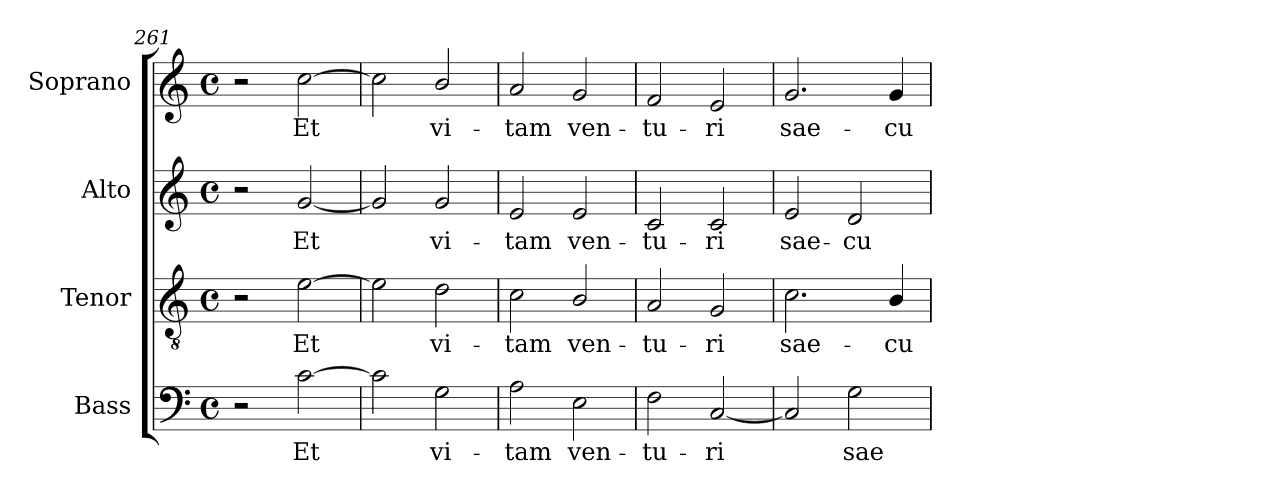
**kern	**text	**kern	**text	**kern	**text	**kern	**text
*part4	*part4	*part3	*part3	*part2	*part2	*part1	*part1
*staff4	*staff4	*staff3	*staff3	*staff2	*staff2	*staff1	*staff1
*I"Bass	*	*I"Tenor	*	*I"Alto	*	*I"Soprano	*
*I'B.	*	*I'T.	*	*I'A.	*	*I'S.	*
*clefF4	*	*clefGv2	*	*clefG2	*	*clefG2	*
*	*	*ITrd7c12	*	*	*	*	*
*k[]	*	*k[]	*	*k[]	*	*k[]	*
*C:	*	*C:	*	*C:	*	*C:	*
*M4/4	*	*M4/4	*	*M4/4	*	*M4/4	*
*met(c)	*	*met(c)	*	*met(c)	*	*met(c)	*
=261	=261	=261	=261	=261	=261	=261	=261
2r	.	2r	.	2r	.	2r	.
!	!LO:LY:b:color=#000000	!	!	!	!	!	!
!	!	!	!LO:LY:b:color=#000000	!	!	!	!
!	!	!	!	!	!LO:LY:b:color=#000000	!	!
!	!	!	!	!	!	!	!LO:LY:b:color=#000000
[2ci\	Et	[2Ei\	Et	[2gi/	Et	[2cci\	Et
!!LO:LB:g=z
=262	=262	=262	=262	=262	=262	=262	=262
2ci\]	.	2Ei\]	.	2gi/]	.	2cci\]	.
!	!LO:LY:b:color=#000000	!	!	!	!	!	!
!	!	!	!LO:LY:b:color=#000000	!	!	!	!
!	!	!	!	!	!LO:LY:b:color=#000000	!	!
!	!	!	!	!	!	!	!LO:LY:b:color=#000000
2Gi\	vi-	2Di\	vi-	2gi/	vi-	2bi/	vi-
=263	=263	=263	=263	=263	=263	=263	=263
!	!LO:LY:b:color=#000000	!	!	!	!	!	!
!	!	!	!LO:LY:b:color=#000000	!	!	!	!
!	!	!	!	!	!LO:LY:b:color=#000000	!	!
!	!	!	!	!	!	!	!LO:LY:b:color=#000000
2Ai\	-tam	2Ci\	-tam	2ei/	-tam	2ai/	-tam
!	!LO:LY:b:color=#000000	!	!	!	!	!	!
!	!	!	!LO:LY:b:color=#000000	!	!	!	!
!	!	!	!	!	!LO:LY:b:color=#000000	!	!
!	!	!	!	!	!	!	!LO:LY:b:color=#000000
2Ei\	ven-	2BBi/	ven-	2ei/	ven-	2gi/	ven-
=264	=264	=264	=264	=264	=264	=264	=264
!	!LO:LY:b:color=#000000	!	!	!	!	!	!
!	!	!	!LO:LY:b:color=#000000	!	!	!	!
!	!	!	!	!	!LO:LY:b:color=#000000	!	!
!	!	!	!	!	!	!	!LO:LY:b:color=#000000
2Fi\	-tu-	2AAi/	-tu-	2ci/	-tu-	2fi/	-tu-
!	!LO:LY:b:color=#000000	!	!	!	!	!	!
!	!	!	!LO:LY:b:color=#000000	!	!	!	!
!	!	!	!	!	!LO:LY:b:color=#000000	!	!
!	!	!	!	!	!	!	!LO:LY:b:color=#000000
[2Ci/	-ri	2GGi/	-ri	2ci/	-ri	2ei/	-ri
=265	=265	=265	=265	=265	=265	=265	=265
!	!	!	!LO:LY:b:color=#000000	!	!	!	!
!	!	!	!	!	!LO:LY:b:color=#000000	!	!
!	!	!	!	!	!	!	!LO:LY:b:color=#000000
2Ci/]	.	2.Ci\	sae-	2ei/	sae-	2.gi/	sae-
!	!LO:LY:b:color=#000000	!	!	!	!	!	!
!	!	!	!	!	!LO:LY:b:color=#000000	!	!
2Gi\	sae-	.	.	2di/	-cu-	.	.
!	!	!	!LO:LY:b:color=#000000	!	!	!	!
!	!	!	!	!	!	!	!LO:LY:b:color=#000000
.	.	4BBi/	-cu-	.	.	4gi/	-cu-
=	=	=	=	=	=	=	=
*-	*-	*-	*-	*-	*-	*-	*-
